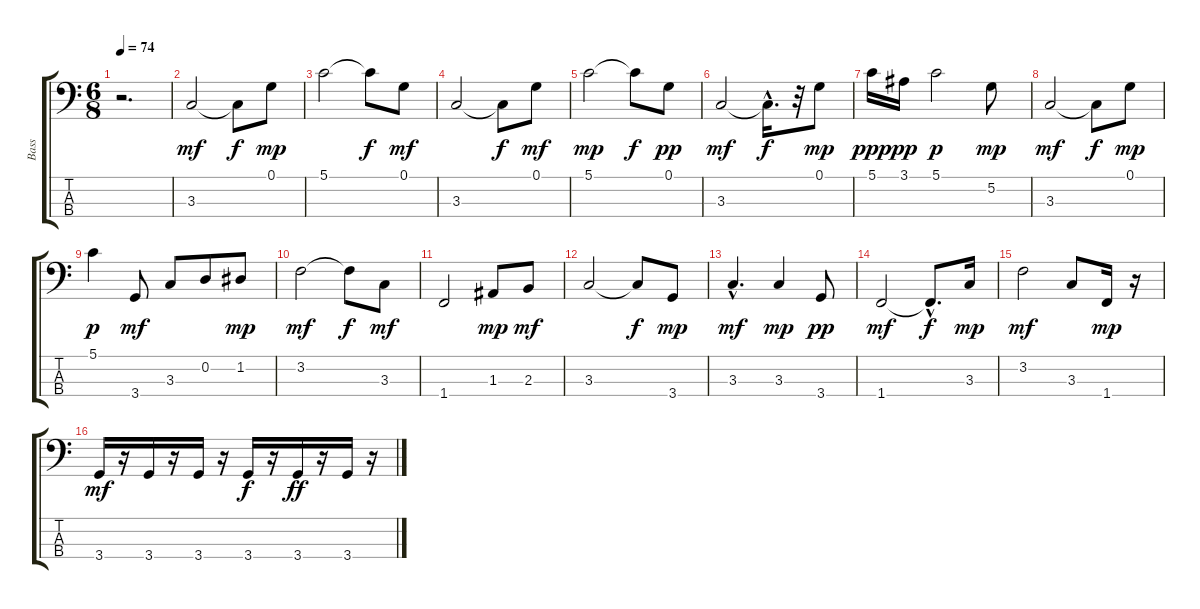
\track ("Bass" "Bass") {instrument electricbassfinger}
\staff {score tabs}
\tuning (G2 D2 A1 E1) {hide}
\ts (6 8)
\tempo 74
\clef f4
\ks c
r.2{d dy mf instrument electricbassfinger} |
3.3.2 3.3{t}.8{dy f} 0.1.8{dy mp} |
5.1.2 5.1{t}.8{dy f} 0.1.8{dy mf} |
3.3.2 3.3{t}.8{dy f} 0.1.8{dy mf} |
5.1.2{dy mp} 5.1{t}.8{dy f} 0.1.8{dy pp} |
3.3.2{dy mf} 3.3{hac t}.16{d dy f} r.32 0.1.8{dy mp} |
5.1.16{dy ppp} 3.1.16{dy pp} 5.1.2{dy p} 5.2.8{dy mp} |
3.3.2{dy mf} 3.3{t}.8{dy f} 0.1.8{dy mp} |
5.1.4{dy p} 3.4.8{dy mf} 3.3.8 0.2.8 1.2.8{dy mp} |
3.2.2{dy mf} 3.2{t}.8{dy f} 3.3.8{dy mf} |
1.4.2 1.3.8{dy mp} 2.3.8{dy mf} |
3.3.2 3.3{t}.8{dy f} 3.4.8{dy mp} |
3.3{hac}.4{d dy mf} 3.3.4{dy mp} 3.4.8{dy pp} |
1.4.2{dy mf} 1.4{hac t}.8{d dy f} 3.3.16{dy mp} |
3.2.2{dy mf} 3.3.8 1.4.16{dy mp} r.16 |
3.4.16{dy mf} r.16 3.4.16 r.16 3.4.16 r.16 3.4.16{dy f} r.16 3.4.16{dy ff} r.16 3.4.16 r.16
